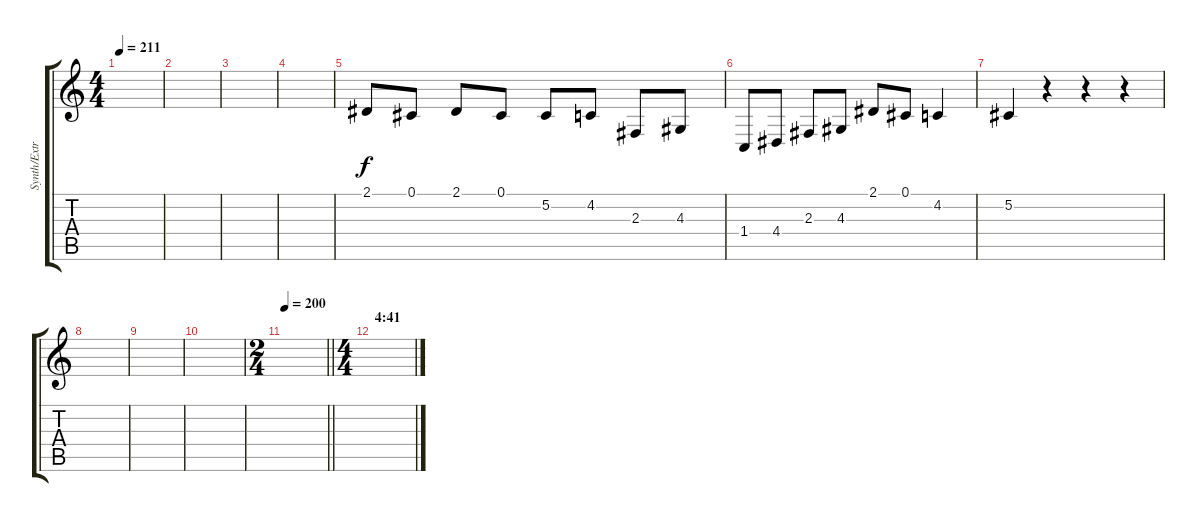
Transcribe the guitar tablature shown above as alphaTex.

\track ("Synth/Extra Guitar II/Vocals" "Synth/Extr") {instrument lead2sawtooth}
\staff {score tabs}
\tuning (Db4 Ab3 E3 B2 Gb2 Db2) {hide}
\ts (4 4)
\tempo 211
\clef g2
\ks c
|
|
|
|
2.1.8 0.1.8 2.1.8 0.1.8 5.2.8 4.2.8 2.3.8 4.3.8 |
1.4.8 4.4.8 2.3.8 4.3.8 2.1.8 0.1.8 4.2.4 |
5.2.4 r.4 r.4 r.4 |
|
|
|
\ts (2 4)
\tempo 200
\barLineRight lightlight
|
\ts (4 4)
\section ("" "4:41")
